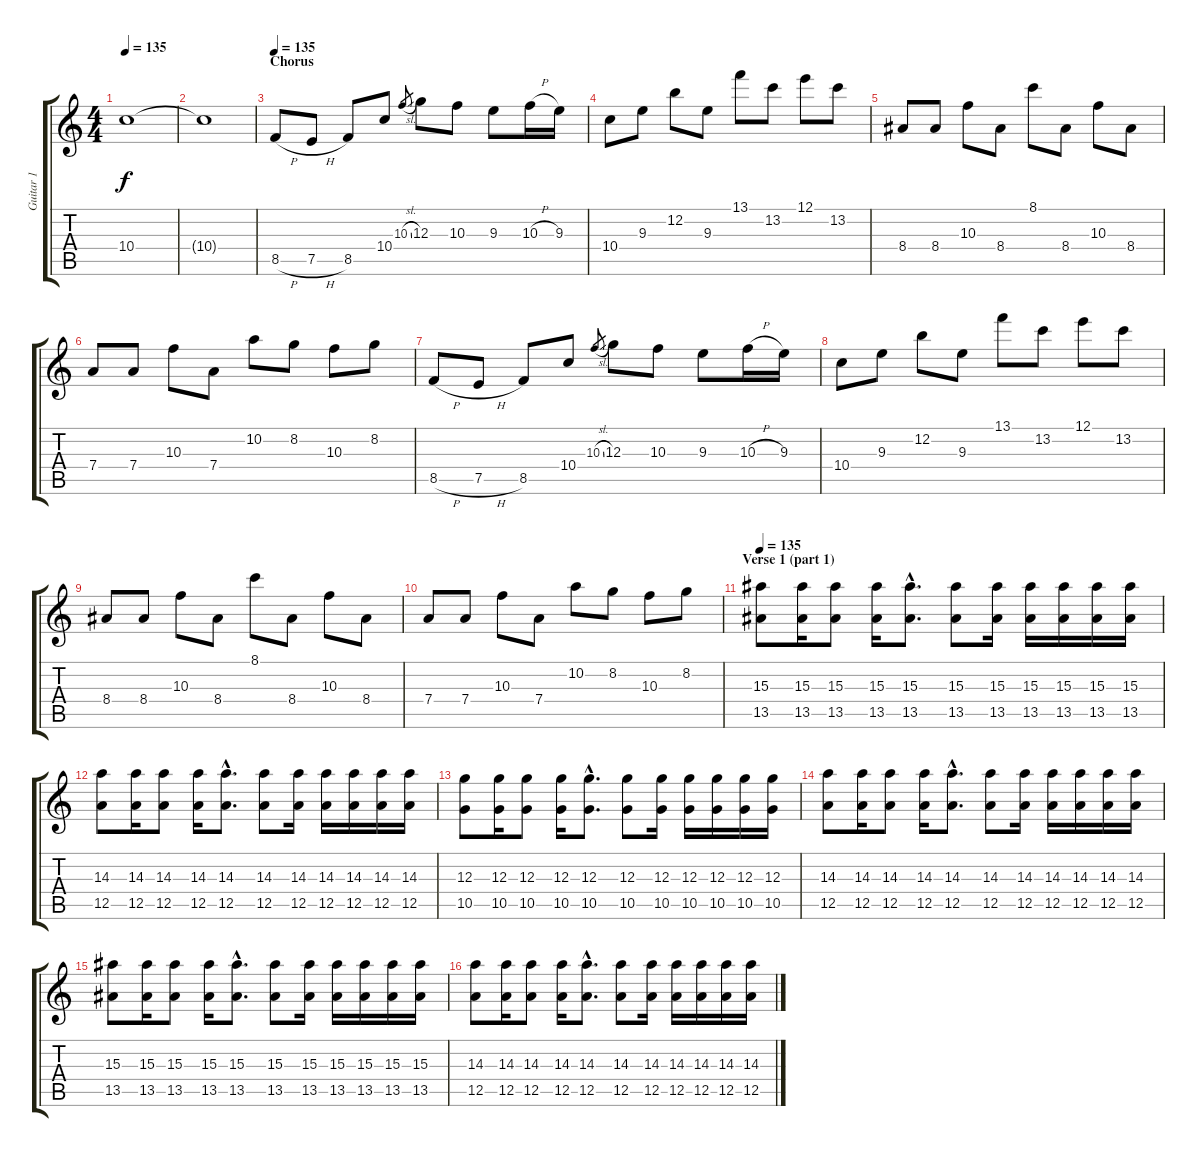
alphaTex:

\track ("Guitar 1" "Guitar 1") {instrument distortionguitar}
\staff {score tabs}
\tuning (E4 B3 G3 D3 A2 D2) {hide}
\ts (4 4)
\tempo 135
\clef g2
\ks c
10.4.1{dy f} |
10.4{t}.1 |
\section ("" "Chorus")
\tempo 135
8.5{h}.8 7.5{h}.8 8.5.8 10.4.8 10.3{sl}.8{gr} 12.3.8 10.3.8 9.3.8 10.3{h}.16 9.3.16 |
10.4.8 9.3.8 12.2.8 9.3.8 13.1.8 13.2.8 12.1.8 13.2.8 |
8.4.8 8.4.8 10.3.8 8.4.8 8.1.8 8.4.8 10.3.8 8.4.8 |
7.4.8 7.4.8 10.3.8 7.4.8 10.2.8 8.2.8 10.3.8 8.2.8 |
8.5{h}.8 7.5{h}.8 8.5.8 10.4.8 10.3{sl}.8{gr} 12.3.8 10.3.8 9.3.8 10.3{h}.16 9.3.16 |
10.4.8 9.3.8 12.2.8 9.3.8 13.1.8 13.2.8 12.1.8 13.2.8 |
8.4.8 8.4.8 10.3.8 8.4.8 8.1.8 8.4.8 10.3.8 8.4.8 |
7.4.8 7.4.8 10.3.8 7.4.8 10.2.8 8.2.8 10.3.8 8.2.8 |
\section ("" "Verse 1 (part 1)")
\tempo 135
(15.3 13.5).8 (15.3 13.5).16 (15.3 13.5).8 (15.3 13.5).16 (15.3{hac} 13.5{hac}).8{d} (15.3 13.5).8 (15.3 13.5).16 (15.3 13.5).16 (15.3 13.5).16 (15.3 13.5).16 (15.3 13.5).16 |
(14.3 12.5).8 (14.3 12.5).16 (14.3 12.5).8 (14.3 12.5).16 (14.3{hac} 12.5{hac}).8{d} (14.3 12.5).8 (14.3 12.5).16 (14.3 12.5).16 (14.3 12.5).16 (14.3 12.5).16 (14.3 12.5).16 |
(12.3 10.5).8 (12.3 10.5).16 (12.3 10.5).8 (12.3 10.5).16 (12.3{hac} 10.5{hac}).8{d} (12.3 10.5).8 (12.3 10.5).16 (12.3 10.5).16 (12.3 10.5).16 (12.3 10.5).16 (12.3 10.5).16 |
(14.3 12.5).8 (14.3 12.5).16 (14.3 12.5).8 (14.3 12.5).16 (14.3{hac} 12.5{hac}).8{d} (14.3 12.5).8 (14.3 12.5).16 (14.3 12.5).16 (14.3 12.5).16 (14.3 12.5).16 (14.3 12.5).16 |
(15.3 13.5).8 (15.3 13.5).16 (15.3 13.5).8 (15.3 13.5).16 (15.3{hac} 13.5{hac}).8{d} (15.3 13.5).8 (15.3 13.5).16 (15.3 13.5).16 (15.3 13.5).16 (15.3 13.5).16 (15.3 13.5).16 |
(14.3 12.5).8 (14.3 12.5).16 (14.3 12.5).8 (14.3 12.5).16 (14.3{hac} 12.5{hac}).8{d} (14.3 12.5).8 (14.3 12.5).16 (14.3 12.5).16 (14.3 12.5).16 (14.3 12.5).16 (14.3 12.5).16
